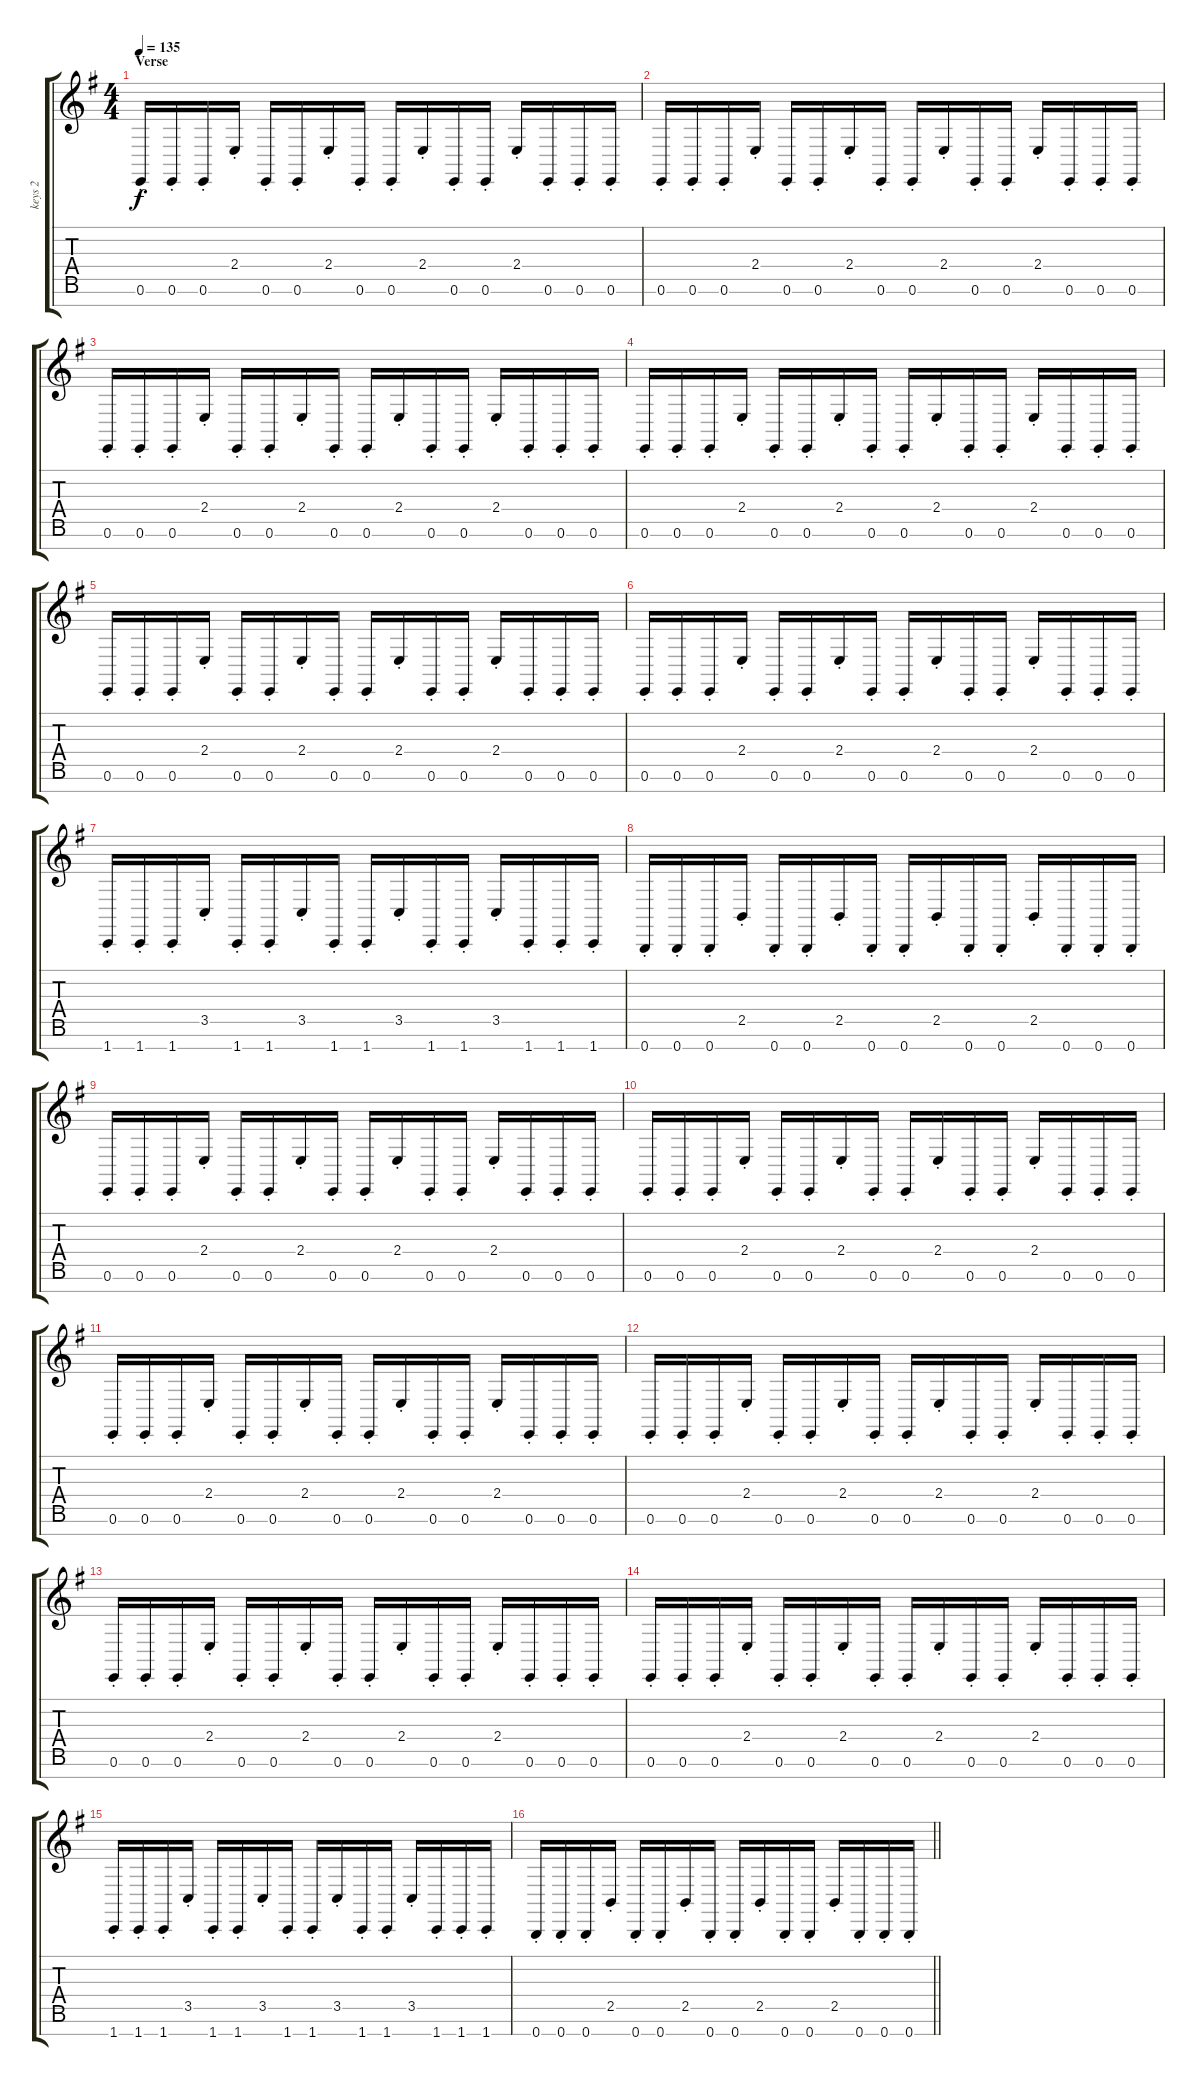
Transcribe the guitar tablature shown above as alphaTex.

\track ("keys 2" "keys 2") {instrument lead2sawtooth}
\staff {score tabs}
\tuning (E4 B3 G3 D3 A2 E2 B1) {hide}
\ts (4 4)
\section ("" "Verse")
\tempo 135
\clef g2
\ks eminor
0.6{st}.16{dy f} 0.6{st}.16 0.6{st}.16 2.4{st}.16 0.6{st}.16 0.6{st}.16 2.4{st}.16 0.6{st}.16 0.6{st}.16 2.4{st}.16 0.6{st}.16 0.6{st}.16 2.4{st}.16 0.6{st}.16 0.6{st}.16 0.6{st}.16 |
0.6{st}.16 0.6{st}.16 0.6{st}.16 2.4{st}.16 0.6{st}.16 0.6{st}.16 2.4{st}.16 0.6{st}.16 0.6{st}.16 2.4{st}.16 0.6{st}.16 0.6{st}.16 2.4{st}.16 0.6{st}.16 0.6{st}.16 0.6{st}.16 |
0.6{st}.16 0.6{st}.16 0.6{st}.16 2.4{st}.16 0.6{st}.16 0.6{st}.16 2.4{st}.16 0.6{st}.16 0.6{st}.16 2.4{st}.16 0.6{st}.16 0.6{st}.16 2.4{st}.16 0.6{st}.16 0.6{st}.16 0.6{st}.16 |
0.6{st}.16 0.6{st}.16 0.6{st}.16 2.4{st}.16 0.6{st}.16 0.6{st}.16 2.4{st}.16 0.6{st}.16 0.6{st}.16 2.4{st}.16 0.6{st}.16 0.6{st}.16 2.4{st}.16 0.6{st}.16 0.6{st}.16 0.6{st}.16 |
0.6{st}.16 0.6{st}.16 0.6{st}.16 2.4{st}.16 0.6{st}.16 0.6{st}.16 2.4{st}.16 0.6{st}.16 0.6{st}.16 2.4{st}.16 0.6{st}.16 0.6{st}.16 2.4{st}.16 0.6{st}.16 0.6{st}.16 0.6{st}.16 |
0.6{st}.16 0.6{st}.16 0.6{st}.16 2.4{st}.16 0.6{st}.16 0.6{st}.16 2.4{st}.16 0.6{st}.16 0.6{st}.16 2.4{st}.16 0.6{st}.16 0.6{st}.16 2.4{st}.16 0.6{st}.16 0.6{st}.16 0.6{st}.16 |
1.7{st}.16 1.7{st}.16 1.7{st}.16 3.5{st}.16 1.7{st}.16 1.7{st}.16 3.5{st}.16 1.7{st}.16 1.7{st}.16 3.5{st}.16 1.7{st}.16 1.7{st}.16 3.5{st}.16 1.7{st}.16 1.7{st}.16 1.7{st}.16 |
0.7{st}.16 0.7{st}.16 0.7{st}.16 2.5{st}.16 0.7{st}.16 0.7{st}.16 2.5{st}.16 0.7{st}.16 0.7{st}.16 2.5{st}.16 0.7{st}.16 0.7{st}.16 2.5{st}.16 0.7{st}.16 0.7{st}.16 0.7{st}.16 |
0.6{st}.16 0.6{st}.16 0.6{st}.16 2.4{st}.16 0.6{st}.16 0.6{st}.16 2.4{st}.16 0.6{st}.16 0.6{st}.16 2.4{st}.16 0.6{st}.16 0.6{st}.16 2.4{st}.16 0.6{st}.16 0.6{st}.16 0.6{st}.16 |
0.6{st}.16 0.6{st}.16 0.6{st}.16 2.4{st}.16 0.6{st}.16 0.6{st}.16 2.4{st}.16 0.6{st}.16 0.6{st}.16 2.4{st}.16 0.6{st}.16 0.6{st}.16 2.4{st}.16 0.6{st}.16 0.6{st}.16 0.6{st}.16 |
0.6{st}.16 0.6{st}.16 0.6{st}.16 2.4{st}.16 0.6{st}.16 0.6{st}.16 2.4{st}.16 0.6{st}.16 0.6{st}.16 2.4{st}.16 0.6{st}.16 0.6{st}.16 2.4{st}.16 0.6{st}.16 0.6{st}.16 0.6{st}.16 |
0.6{st}.16 0.6{st}.16 0.6{st}.16 2.4{st}.16 0.6{st}.16 0.6{st}.16 2.4{st}.16 0.6{st}.16 0.6{st}.16 2.4{st}.16 0.6{st}.16 0.6{st}.16 2.4{st}.16 0.6{st}.16 0.6{st}.16 0.6{st}.16 |
0.6{st}.16 0.6{st}.16 0.6{st}.16 2.4{st}.16 0.6{st}.16 0.6{st}.16 2.4{st}.16 0.6{st}.16 0.6{st}.16 2.4{st}.16 0.6{st}.16 0.6{st}.16 2.4{st}.16 0.6{st}.16 0.6{st}.16 0.6{st}.16 |
0.6{st}.16 0.6{st}.16 0.6{st}.16 2.4{st}.16 0.6{st}.16 0.6{st}.16 2.4{st}.16 0.6{st}.16 0.6{st}.16 2.4{st}.16 0.6{st}.16 0.6{st}.16 2.4{st}.16 0.6{st}.16 0.6{st}.16 0.6{st}.16 |
1.7{st}.16 1.7{st}.16 1.7{st}.16 3.5{st}.16 1.7{st}.16 1.7{st}.16 3.5{st}.16 1.7{st}.16 1.7{st}.16 3.5{st}.16 1.7{st}.16 1.7{st}.16 3.5{st}.16 1.7{st}.16 1.7{st}.16 1.7{st}.16 |
\barLineRight lightlight
0.7{st}.16 0.7{st}.16 0.7{st}.16 2.5{st}.16 0.7{st}.16 0.7{st}.16 2.5{st}.16 0.7{st}.16 0.7{st}.16 2.5{st}.16 0.7{st}.16 0.7{st}.16 2.5{st}.16 0.7{st}.16 0.7{st}.16 0.7{st}.16
